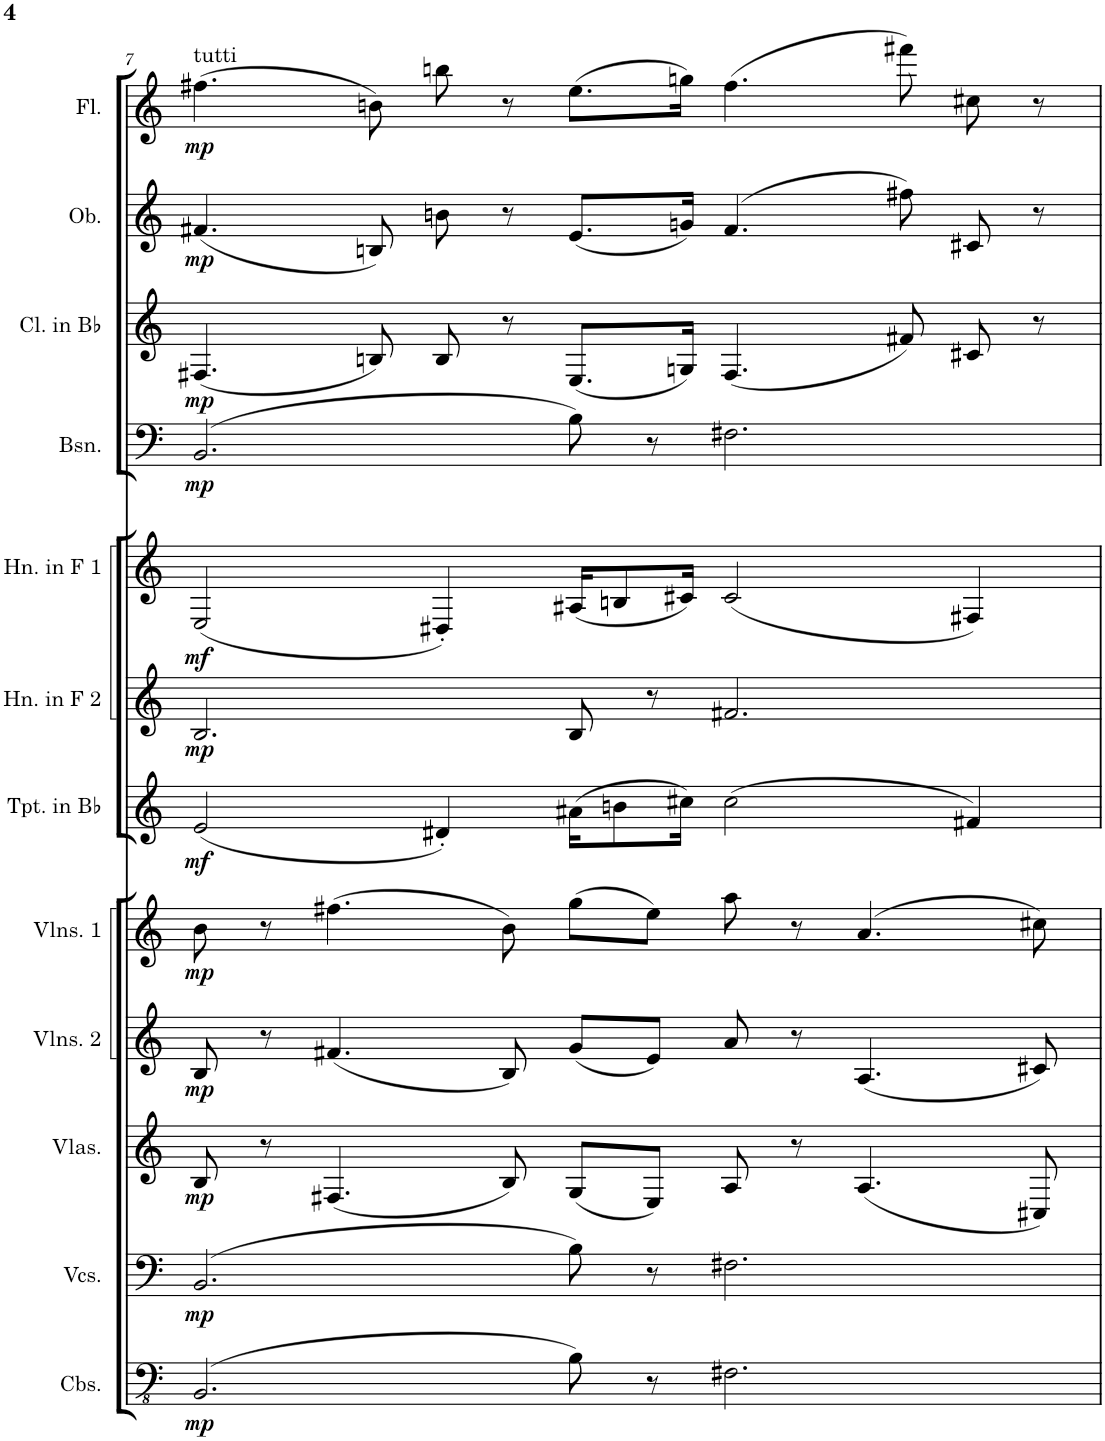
**kern	**dynam	**kern	**dynam	**kern	**dynam	**kern	**dynam	**kern	**dynam	**kern	**dynam	**kern	**dynam	**kern	**dynam	**kern	**dynam	**kern	**dynam	**kern	**dynam	**kern	**dynam
*part12	*part12	*part11	*part11	*part10	*part10	*part9	*part9	*part8	*part8	*part7	*part7	*part6	*part6	*part5	*part5	*part4	*part4	*part3	*part3	*part2	*part2	*part1	*part1
*staff12	*staff12	*staff11	*staff11	*staff10	*staff10	*staff9	*staff9	*staff8	*staff8	*staff7	*staff7	*staff6	*staff6	*staff5	*staff5	*staff4	*staff4	*staff3	*staff3	*staff2	*staff2	*staff1	*staff1
*I"Contrabasses	*	*I"Violoncellos	*	*I"Violas	*	*I"Violins 2	*	*I"Violins 1	*	*I"Trumpet in Bb	*	*I"Horn in F 2	*	*I"Horn in F 1	*	*I"Bassoon	*	*I"Clarinet in Bb	*	*I"Oboe	*	*I"Flute	*
*I'Cbs.	*	*I'Vcs.	*	*I'Vlas.	*	*I'Vlns. 2	*	*I'Vlns. 1	*	*I'Tpt. in Bb	*	*I'Hn. in F 2	*	*I'Hn. in F 1	*	*I'Bsn.	*	*I'Cl. in Bb	*	*I'Ob.	*	*I'Fl.	*
!!LO:PB:g=z
*clefFv4	*	*clefF4	*	*clefG2	*	*clefG2	*	*clefG2	*	*clefG2	*	*clefG2	*	*clefG2	*	*clefF4	*	*clefG2	*	*clefG2	*	*clefG2	*
*	*	*	*	*	*	*	*	*	*	*Trd1c2	*	*Trd4c7	*	*Trd4c7	*	*	*	*Trd1c2	*	*	*	*	*
*k[]	*	*k[]	*	*k[]	*	*k[]	*	*k[]	*	*k[]	*	*k[]	*	*k[]	*	*k[]	*	*k[]	*	*k[]	*	*k[]	*
*M7/4	*	*M7/4	*	*M7/4	*	*M7/4	*	*M7/4	*	*M7/4	*	*M7/4	*	*M7/4	*	*M7/4	*	*M7/4	*	*M7/4	*	*M7/4	*
=7	=7	=7	=7	=7	=7	=7	=7	=7	=7	=7	=7	=7	=7	=7	=7	=7	=7	=7	=7	=7	=7	=7	=7
!	!	!	!	!	!	!	!	!	!	!	!	!	!	!	!	!	!	!	!	!	!	!LO:TX:a:t=tutti	!
!	!LO:DY:b	!	!LO:DY:b	!	!LO:DY:b	!	!LO:DY:b	!	!LO:DY:b	!	!LO:DY:b	!	!LO:DY:b	!	!LO:DY:b	!	!LO:DY:b	!	!LO:DY:b	!	!LO:DY:b	!	!LO:DY:b
(2.BBB/	mp	(2.BB/	mp	8B/	mp	8B/	mp	8b\	mp	(2e/	mf	2.B/	mp	(2E/	mf	(2.BB/	mp	(4.F#X/	mp	(4.f#X/	mp	(4.ff#X\	mp
.	.	.	.	8r	.	8r	.	8r	.	.	.	.	.	.	.	.	.	.	.	.	.	.	.
.	.	.	.	(4.F#X/	.	(4.f#X/	.	(4.ff#X\	.	.	.	.	.	.	.	.	.	.	.	.	.	.	.
.	.	.	.	.	.	.	.	.	.	.	.	.	.	.	.	.	.	8Bn/)	.	8Bn/)	.	8bn\)	.
.	.	.	.	.	.	.	.	.	.	4d#X'/)	.	.	.	4D#X'/)	.	.	.	8B/	.	8bn\	.	8bbn\	.
.	.	.	.	8B/)	.	8B/)	.	8b\)	.	.	.	.	.	.	.	.	.	8r	.	8r	.	8r	.
8BB\)	.	8B\)	.	(8G/L	.	(8g/L	.	(8gg\L	.	(16a#X\KL	.	8B/	.	(16A#X/KL	.	8B\)	.	(8.E/L	.	(8.e/L	.	(8.ee\L	.
.	.	.	.	.	.	.	.	.	.	8bn\	.	.	.	8Bn/	.	.	.	.	.	.	.	.	.
8r	.	8r	.	8E/J)	.	8e/J)	.	8ee\J)	.	.	.	8r	.	.	.	8r	.	.	.	.	.	.	.
.	.	.	.	.	.	.	.	.	.	16cc#X\Jk)	.	.	.	16c#X/Jk)	.	.	.	16Gn/Jk)	.	16gn/Jk)	.	16ggn\Jk)	.
2.FF#X\	.	2.F#X\	.	8A/	.	8a/	.	8aa\	.	(2cc#\	.	2.f#X/	.	(2c#/	.	2.F#X\	.	(4.F#/	.	(4.f#/	.	(4.ff#\	.
.	.	.	.	8r	.	8r	.	8r	.	.	.	.	.	.	.	.	.	.	.	.	.	.	.
.	.	.	.	(4.A/	.	(4.A/	.	(4.a/	.	.	.	.	.	.	.	.	.	.	.	.	.	.	.
.	.	.	.	.	.	.	.	.	.	.	.	.	.	.	.	.	.	8f#X/)	.	8ff#X\)	.	8fff#X\)	.
.	.	.	.	.	.	.	.	.	.	4f#X/)	.	.	.	4F#X/)	.	.	.	8c#X/	.	8c#X/	.	8cc#X\	.
.	.	.	.	8C#X/)	.	8c#X/)	.	8cc#X\)	.	.	.	.	.	.	.	.	.	8r	.	8r	.	8r	.
=	=	=	=	=	=	=	=	=	=	=	=	=	=	=	=	=	=	=	=	=	=	=	=
*-	*-	*-	*-	*-	*-	*-	*-	*-	*-	*-	*-	*-	*-	*-	*-	*-	*-	*-	*-	*-	*-	*-	*-
